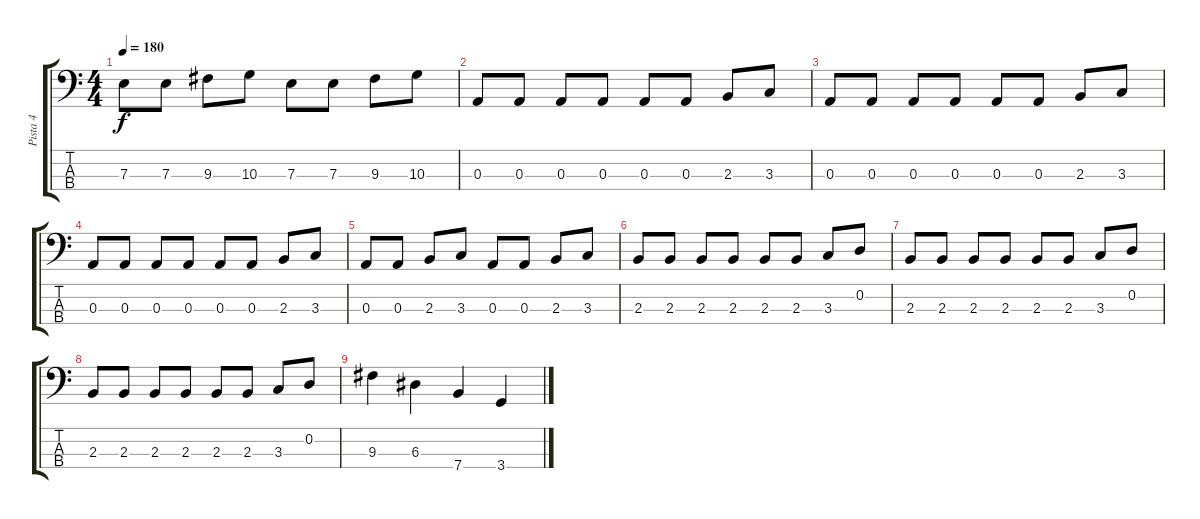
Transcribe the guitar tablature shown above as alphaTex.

\track ("Pista 4" "Pista 4") {instrument electricbassfinger}
\staff {score tabs}
\tuning (G2 D2 A1 E1) {hide}
\ts (4 4)
\tempo 180
\clef f4
\ks c
7.3.8{dy f} 7.3.8 9.3.8 10.3.8 7.3.8 7.3.8 9.3.8 10.3.8 |
0.3.8 0.3.8 0.3.8 0.3.8 0.3.8 0.3.8 2.3.8 3.3.8 |
0.3.8 0.3.8 0.3.8 0.3.8 0.3.8 0.3.8 2.3.8 3.3.8 |
0.3.8 0.3.8 0.3.8 0.3.8 0.3.8 0.3.8 2.3.8 3.3.8 |
0.3.8 0.3.8 2.3.8 3.3.8 0.3.8 0.3.8 2.3.8 3.3.8 |
2.3.8 2.3.8 2.3.8 2.3.8 2.3.8 2.3.8 3.3.8 0.2.8 |
2.3.8 2.3.8 2.3.8 2.3.8 2.3.8 2.3.8 3.3.8 0.2.8 |
2.3.8 2.3.8 2.3.8 2.3.8 2.3.8 2.3.8 3.3.8 0.2.8 |
9.3.4 6.3.4 7.4.4 3.4.4
